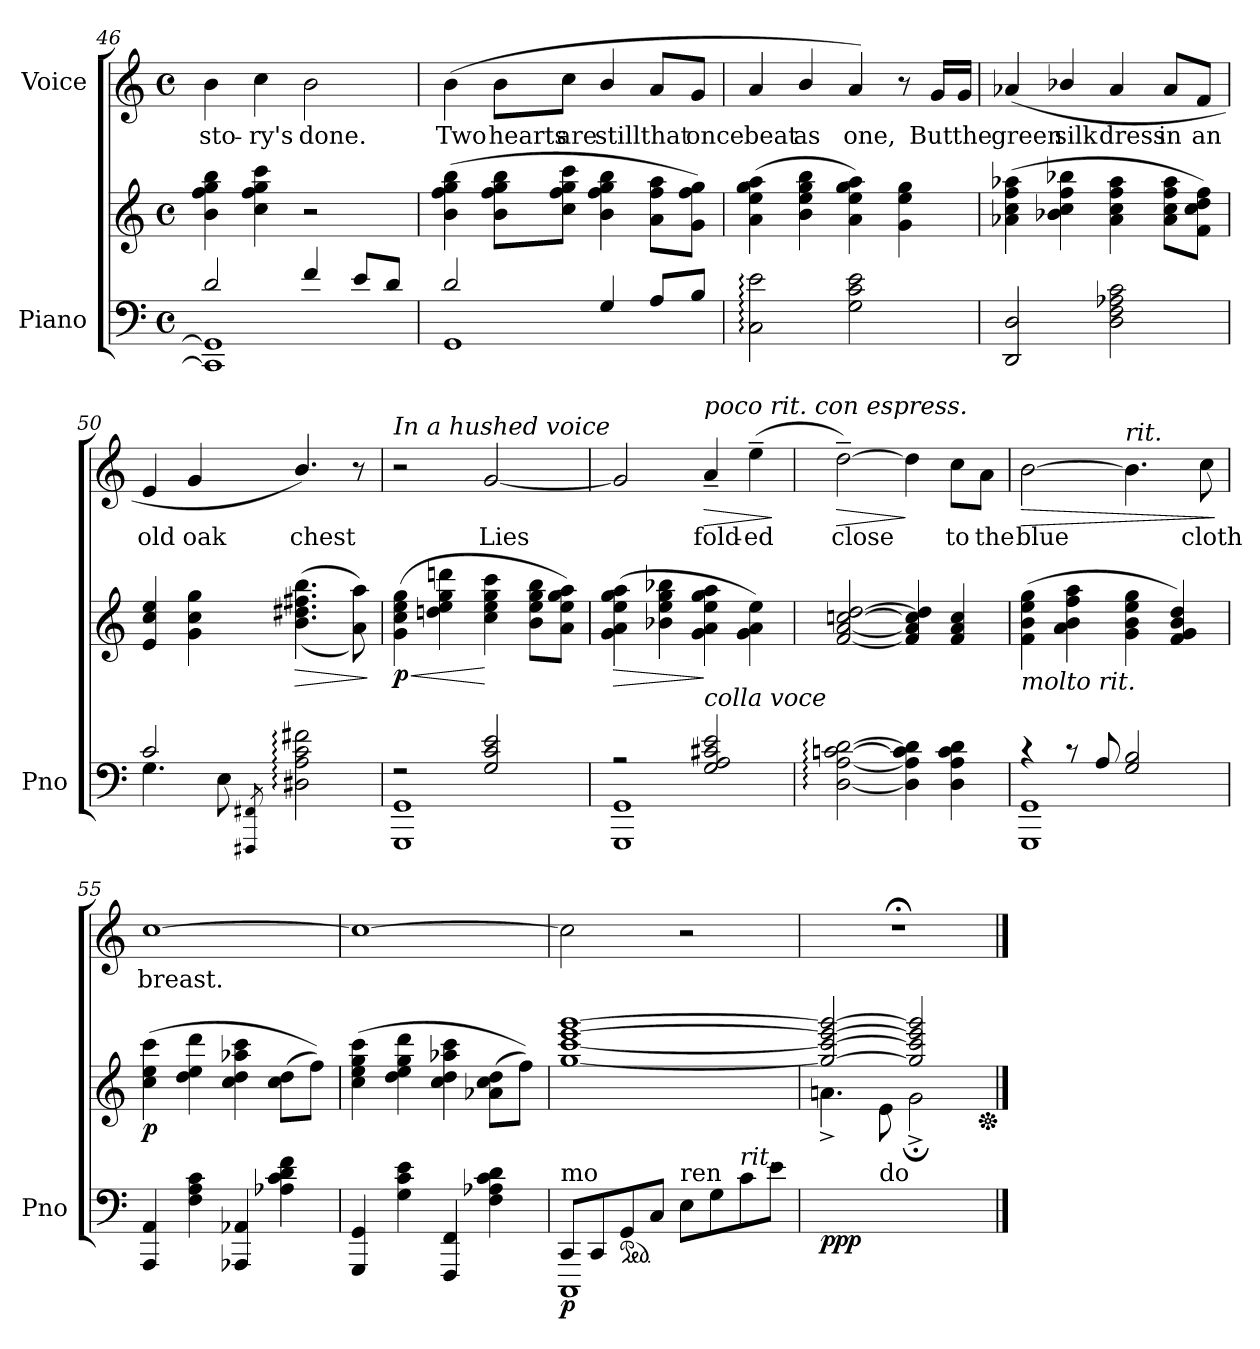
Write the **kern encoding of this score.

**kern	**kern	**dynam	**kern	**text	**dynam
*part2	*part2	*part2	*part1	*part1	*part1
*staff3	*staff2	*staff2/3	*staff1	*staff1	*staff1
*I"Piano	*	*	*I"Voice	*	*
*I'Pno	*	*	*	*	*
*clefF4	*clefG2	*	*clefG2	*	*
*k[]	*k[]	*	*k[]	*	*
*M4/4	*M4/4	*	*M4/4	*	*
*met(c)	*met(c)	*	*met(c)	*	*
=46	=46	=46	=46	=46	=46
*^	*	*	*	*	*
!	!	!	!	!	!LO:LY:b	!
2d/	1CC] 1GG]	4b\ 4ff\ 4gg\ 4bb\	.	4b\	sto-	.
!	!	!	!	!	!LO:LY:b	!
.	.	4cc\ 4ff\ 4gg\ 4ccc\	.	4cc\	-ry's	.
!	!	!	!	!	!LO:LY:b	!
4f/	.	2r	.	2b\	done.	.
8e/L	.	.	.	.	.	.
8d/J	.	.	.	.	.	.
!!LO:PB:g=z
=47	=47	=47	=47	=47	=47	=47
!	!	!	!	!	!LO:LY:b	!
2d/	1GG:	(>4b\ 4ff\ 4gg\ 4bb\	.	(>4b\	Two	.
!	!	!	!	!	!LO:LY:b	!
.	.	8b\ 8ff\ 8gg\ 8bb\L	.	8b\L	hearts	.
!	!	!	!	!	!LO:LY:b	!
.	.	8cc\ 8ff\ 8gg\ 8ccc\J	.	8cc\J	are	.
!	!	!	!	!	!LO:LY:b	!
4G/	.	4b\ 4ff\ 4gg\ 4bb\	.	4b/	still	.
!	!	!	!	!	!LO:LY:b	!
8A/L	.	8a\ 8ff\ 8aa\L	.	8a/L	that	.
!	!	!	!	!	!LO:LY:b	!
8B/J	.	8g\ 8ff\ 8gg\J)	.	8g/J	once	.
*v	*v	*	*	*	*	*
=48	=48	=48	=48	=48	=48
!	!	!	!	!LO:LY:b	!
2C\: 2e\:	(>4a\ 4ee\ 4gg\ 4aa\	.	4a/	beat	.
!	!	!	!	!LO:LY:b	!
.	4b\ 4ee\ 4gg\ 4bb\	.	4b/	as	.
!	!	!	!	!LO:LY:b	!
2G\ 2c\ 2e\	4a\ 4ee\ 4gg\ 4aa\)	.	4a/)	one,	.
.	4g\ 4ee\ 4gg\	.	8r	.	.
!	!	!	!	!LO:LY:b	!
.	.	.	16g/LL	But	.
!	!	!	!	!LO:LY:b	!
.	.	.	16g/JJ	the	.
=49	=49	=49	=49	=49	=49
!	!	!	!	!LO:LY:b	!
2DD/ 2D/	(>4a-X\ 4cc\ 4ff\ 4aa-X\	.	(>4a-X/	green	.
!	!	!	!	!LO:LY:b	!
.	4b-X\ 4cc\ 4ff\ 4bb-X\	.	4b-X/	silk	.
!	!	!	!	!LO:LY:b	!
2D\ 2F\ 2A-X\ 2c\	4a-\ 4cc\ 4ff\ 4aa-\	.	4a-/	dress	.
!	!	!	!	!LO:LY:b	!
.	8a-\ 8cc\ 8ff\ 8aa-\L	.	8a-/L	in	.
!	!	!	!	!LO:LY:b	!
.	8f\ 8cc\ 8dd\ 8ff\J)	.	8f/J	an	.
!!LO:LB:g=z
=50	=50	=50	=50	=50	=50
*^	*	*	*	*	*
!	!	!	!	!	!LO:LY:b	!
2c/	4.G\	4e/ 4cc/ 4ee/	.	4e/	old	.
!	!	!	!	!	!LO:LY:b	!
.	.	4g\ 4cc\ 4gg\	.	4g/	oak	.
.	8E\	.	.	.	.	.
8qFFF#X/ 8qFF#X/	.	.	.	.	.	.
!	!	!	!LO:HP:b	!	!LO:LY:b	!
2D#X\: 2A\: 2c\: 2f#X\:	2ryy	(<(>4.b\ 4.dd#X\ 4.ff#X\ 4.bb\	>	4.b/)	chest	.
.	.	8a\ 8aa\))	.	8r	.	.
*v	*v	*	*	*	*	*
.	.	]	.	.	.
=51	=51	=51	=51	=51	=51
*^	*	*	*	*	*
!	!	!	!	!LO:TX:a:i:t=In a hushed voice	!	!
!	!	!	!LO:HP:b	!	!	!
!	!	!	!LO:DY:n=1:b	!	!	!
2r	1GGG 1GG	(>4g\ 4cc\ 4ee\ 4gg\	< p	2r	.	.
.	.	4ddn\ 4ee\ 4gg\ 4dddn\	.	.	.	.
!	!	!	!	!	!LO:LY:b	!
2G/ 2c/ 2e/	.	4cc\ 4ee\ 4gg\ 4ccc\	[	[2g/	Lies	.
.	.	8b\ 8ee\ 8gg\ 8bb\L	.	.	.	.
.	.	8a\ 8ee\ 8gg\ 8aa\J)	.	.	.	.
=52	=52	=52	=52	=52	=52	=52
!	!	!	!LO:HP:b	!	!	!
2r	1GGG 1GG	(>4g\ 4a\ 4ee\ 4gg\ 4aa\	>	2g/]	.	.
.	.	4b-X\ 4ee\ 4gg\ 4bb-X\	.	.	.	.
*	*	*	*	*MM80	*	*
!	!	!	!	!LO:TX:a:i:t=poco rit. con espress.	!	!
!	!	!LO:TX:b:i:t=colla voce	!	!	!	!
!	!	!	!	!	!LO:LY:b	!LO:HP:b
2G/ 2A/ 2c#X/ 2e/	.	4g\ 4a\ 4ee\ 4gg\ 4aa\	]	4a~/	fold-	>
!	!	!	!	!	!LO:LY:b	!
.	.	4g\ 4a\ 4ee\)	.	(>4ee~\	-ed	.
*v	*v	*	*	*	*	*
.	.	.	.	.	]
!!LO:LB:g=z
=53	=53	=53	=53	=53	=53
!	!	!	!	!LO:LY:b	!LO:HP:b
[2D\: [2A\: [2cn\: [2d\:	[2f/ [2a/ [2ccn/ [2dd/	.	[2dd~\)	close	>
4D\] 4A\] 4c\] 4d\]	4f/] 4a/] 4cc/] 4dd/]	.	4dd\]	.	]
!	!	!	!	!LO:LY:b	!
4D\ 4A\ 4c\ 4d\	4f/ 4a/ 4cc/	.	8cc\L	to	.
!	!	!	!	!LO:LY:b	!
.	.	.	8a\J	the	.
=54	=54	=54	=54	=54	=54
*	*	*	*MM72	*	*
*^	*	*	*	*	*
!	!	!LO:TX:b:i:t=molto rit.	!	!	!	!
!	!	!	!	!	!LO:LY:b	!LO:HP:b
4r	1GGG 1GG	(>4f\ 4b\ 4ee\ 4gg\	.	[2b\	blue	>
8r	.	4a\ 4b\ 4ff\ 4aa\	.	.	.	.
8A/	.	.	.	.	.	.
!	!	!	!	!LO:TX:a:i:t=rit.	!	!
2G/ 2B/	.	4g\ 4b\ 4ee\ 4gg\	.	4.b\]	.	.
.	.	4f/ 4g/ 4b/ 4dd/)	.	.	.	.
!	!	!	!	!	!LO:LY:b	!
.	.	.	.	8cc\	cloth	.
*v	*v	*	*	*	*	*
.	.	.	.	.	]
=55	=55	=55	=55	=55	=55
!	!	!LO:DY:b	!	!LO:LY:b	!
4AAA/ 4AA/	(>4cc\ 4ee\ 4ccc\	p	[1cc	breast.	.
4F\ 4A\ 4c\	4dd\ 4ee\ 4ddd\	.	.	.	.
4AAA-X/ 4AA-X/	4cc\ 4dd\ 4aa-X\ 4ccc\	.	.	.	.
4A-X\ 4c\ 4d\ 4f\	(>8cc\ 8dd\L	.	.	.	.
.	8ff\J))	.	.	.	.
!!LO:LB:g=z
=56	=56	=56	=56	=56	=56
4GGG/ 4GG/	(>4cc\ 4ee\ 4gg\ 4ccc\	.	1cc_	.	.
4G\ 4c\ 4e\	4dd\ 4ee\ 4gg\ 4ddd\	.	.	.	.
4FFF/ 4FF/	4cc\ 4dd\ 4aa-X\ 4ccc\	.	.	.	.
4F\ 4A-X\ 4c\ 4d\	(>8a-X\ 8cc\ 8dd\L	.	.	.	.
.	8ff\J))	.	.	.	.
=57	=57	=57	=57	=57	=57
*^	*	*	*	*	*
!LO:TX:a:t=mo	!	!	!	!	!	!
!	!	!	!LO:DY:b=2	!	!	!
(>8CC/L	1CCC	[1gg [1ccc [1eee [1ggg	p	2cc\]	.	.
8CC/	.	.	.	.	.	.
*ped	*	*	*	*	*	*
8GG/	.	.	.	.	.	.
8C/J	.	.	.	.	.	.
*	*	*	*	*MM60	*	*
!LO:TX:a:t=ren	!	!	!	!	!	!
8E\L	.	.	.	2r	.	.
8G\	.	.	.	.	.	.
!LO:TX:a:i:t=rit.	!	!	!	!	!	!
8c\	.	.	.	.	.	.
8e\J	.	.	.	.	.	.
*v	*v	*	*	*	*	*
=58	=58	=58	=58	=58	=58
*	*^	*	*	*	*
!	!	!	!LO:DY:b=2	!	!	!
4.ryy	2gg/_ 2ccc/_ 2eee/_ 2ggg/_	4.an^\	ppp	1r;<	.	.
!LO:TX:a:t=do	!	!	!	!	!	!
2ryy	.	8e\	.	.	.	.
.	2gg/] 2ccc/] 2eee/] 2ggg/]	2g;^\)	.	.	.	.
8ryy	.	.	.	.	.	.
*	*v	*v	*	*	*	*
*	*Xped	*	*	*	*
==	==	==	==	==	==
*-	*-	*-	*-	*-	*-
